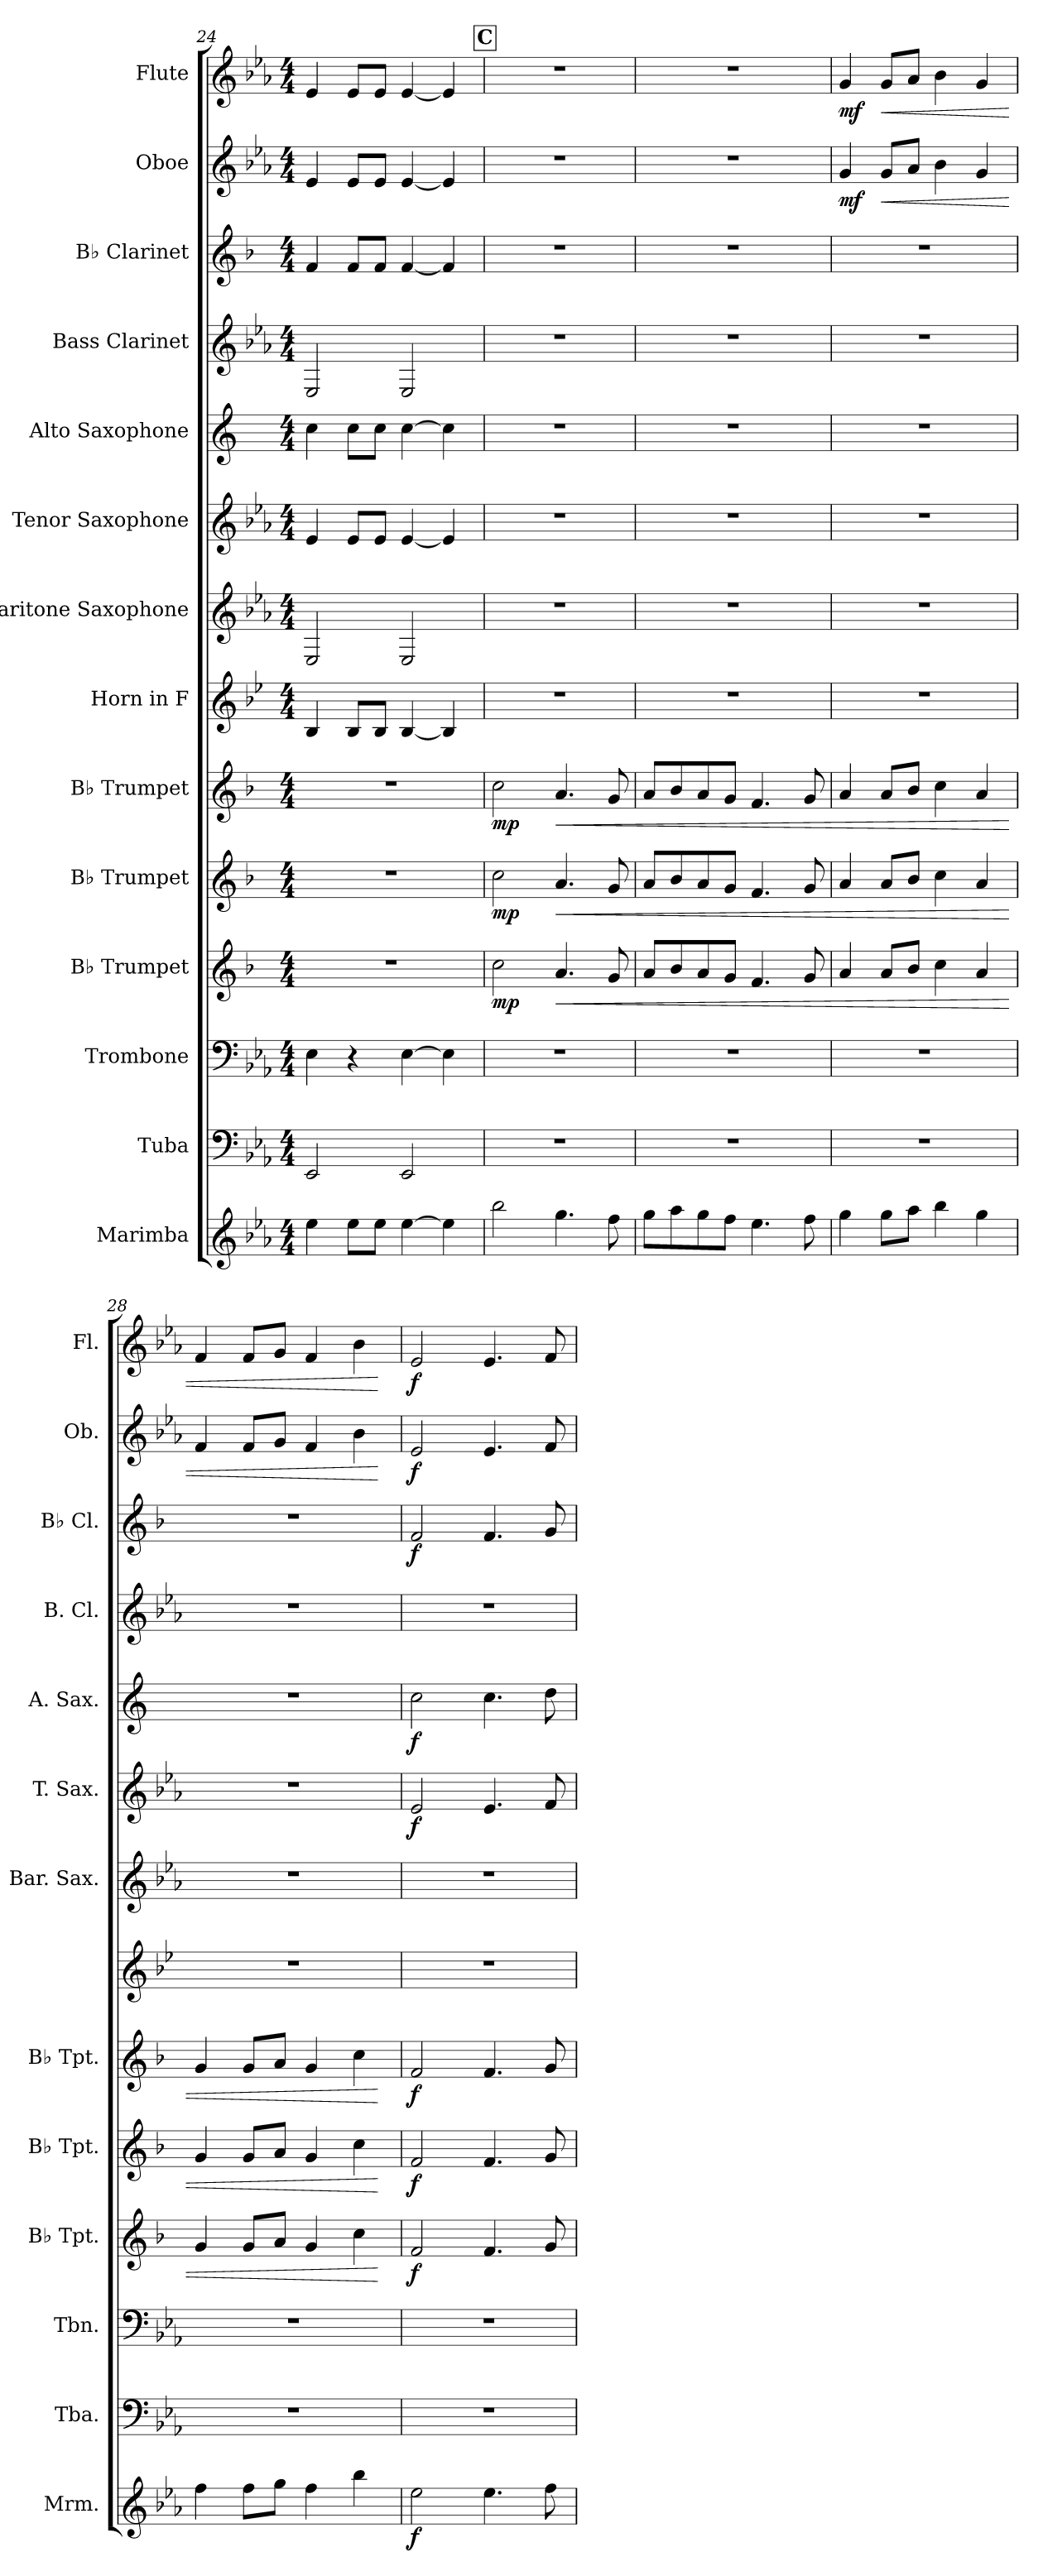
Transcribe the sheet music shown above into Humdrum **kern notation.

**kern	**dynam	**kern	**kern	**kern	**dynam	**kern	**dynam	**kern	**dynam	**kern	**kern	**kern	**dynam	**kern	**dynam	**kern	**kern	**dynam	**kern	**dynam	**kern	**dynam
*part14	*part14	*part13	*part12	*part11	*part11	*part10	*part10	*part9	*part9	*part8	*part7	*part6	*part6	*part5	*part5	*part4	*part3	*part3	*part2	*part2	*part1	*part1
*staff14	*staff14	*staff13	*staff12	*staff11	*staff11	*staff10	*staff10	*staff9	*staff9	*staff8	*staff7	*staff6	*staff6	*staff5	*staff5	*staff4	*staff3	*staff3	*staff2	*staff2	*staff1	*staff1
*I"Marimba	*	*I"Tuba	*I"Trombone	*I"B♭ Trumpet	*	*I"B♭ Trumpet	*	*I"B♭ Trumpet	*	*I"Horn in F	*I"Baritone Saxophone	*I"Tenor Saxophone	*	*I"Alto Saxophone	*	*I"Bass Clarinet	*I"B♭ Clarinet	*	*I"Oboe	*	*I"Flute	*
*I'Mrm.	*	*I'Tba.	*I'Tbn.	*I'B♭ Tpt.	*	*I'B♭ Tpt.	*	*I'B♭ Tpt.	*	*	*I'Bar. Sax.	*I'T. Sax.	*	*I'A. Sax.	*	*I'B. Cl.	*I'B♭ Cl.	*	*I'Ob.	*	*I'Fl.	*
*clefG2	*	*clefF4	*clefF4	*clefG2	*	*clefG2	*	*clefG2	*	*clefG2	*clefG2	*clefG2	*	*clefG2	*	*clefG2	*clefG2	*	*clefG2	*	*clefG2	*
*	*	*	*	*ITrd1c2	*	*ITrd1c2	*	*ITrd1c2	*	*ITrd4c7	*ITrd12c21	*ITrd8c14	*	*ITrd5c9	*	*ITrd8c14	*ITrd1c2	*	*	*	*	*
*k[b-e-a-]	*	*k[b-e-a-]	*k[b-e-a-]	*k[b-e-a-]	*	*k[b-e-a-]	*	*k[b-e-a-]	*	*k[b-e-a-]	*k[b-e-a-]	*k[b-e-a-]	*	*k[b-e-a-]	*	*k[b-e-a-]	*k[b-e-a-]	*	*k[b-e-a-]	*	*k[b-e-a-]	*
*M4/4	*	*M4/4	*M4/4	*M4/4	*	*M4/4	*	*M4/4	*	*M4/4	*M4/4	*M4/4	*	*M4/4	*	*M4/4	*M4/4	*	*M4/4	*	*M4/4	*
=24	=24	=24	=24	=24	=24	=24	=24	=24	=24	=24	=24	=24	=24	=24	=24	=24	=24	=24	=24	=24	=24	=24
4ee-\	.	2EE-/	4E-\	1r	.	1r	.	1r	.	4E-/	2EE-/	4E-/	.	4e-\	.	2EE-/	4e-/	.	4e-/	.	4e-/	.
8ee-\L	.	.	4r	.	.	.	.	.	.	8E-/L	.	8E-/L	.	8e-\L	.	.	8e-/L	.	8e-/L	.	8e-/L	.
8ee-\J	.	.	.	.	.	.	.	.	.	8E-/J	.	8E-/J	.	8e-\J	.	.	8e-/J	.	8e-/J	.	8e-/J	.
[4ee-\	.	2EE-/	[4E-\	.	.	.	.	.	.	[4E-/	2EE-/	[4E-/	.	[4e-\	.	2EE-/	[4e-/	.	[4e-/	.	[4e-/	.
4ee-\]	.	.	4E-\]	.	.	.	.	.	.	4E-/]	.	4E-/]	.	4e-\]	.	.	4e-/]	.	4e-/]	.	4e-/]	.
!!LO:REH:place=s1:a:B:fs=14:t=C
=25	=25	=25	=25	=25	=25	=25	=25	=25	=25	=25	=25	=25	=25	=25	=25	=25	=25	=25	=25	=25	=25	=25
!	!	!	!	!	!LO:DY:b	!	!LO:DY:b	!	!LO:DY:b	!	!	!	!	!	!	!	!	!	!	!	!	!
2bb-\	.	1r	1r	2b-\	mp	2b-\	mp	2b-\	mp	1r	1r	1r	.	1r	.	1r	1r	.	1r	.	1r	.
!	!	!	!	!	!LO:HP:b	!	!LO:HP:b	!	!LO:HP:b	!	!	!	!	!	!	!	!	!	!	!	!	!
4.gg\	.	.	.	4.g/	<	4.g/	<	4.g/	<	.	.	.	.	.	.	.	.	.	.	.	.	.
8ff\	.	.	.	8f/	.	8f/	.	8f/	.	.	.	.	.	.	.	.	.	.	.	.	.	.
=26	=26	=26	=26	=26	=26	=26	=26	=26	=26	=26	=26	=26	=26	=26	=26	=26	=26	=26	=26	=26	=26	=26
8gg\L	.	1r	1r	8g/L	.	8g/L	.	8g/L	.	1r	1r	1r	.	1r	.	1r	1r	.	1r	.	1r	.
8aa-\	.	.	.	8a-/	.	8a-/	.	8a-/	.	.	.	.	.	.	.	.	.	.	.	.	.	.
8gg\	.	.	.	8g/	.	8g/	.	8g/	.	.	.	.	.	.	.	.	.	.	.	.	.	.
8ff\J	.	.	.	8f/J	.	8f/J	.	8f/J	.	.	.	.	.	.	.	.	.	.	.	.	.	.
4.ee-\	.	.	.	4.e-/	.	4.e-/	.	4.e-/	.	.	.	.	.	.	.	.	.	.	.	.	.	.
8ff\	.	.	.	8f/	.	8f/	.	8f/	.	.	.	.	.	.	.	.	.	.	.	.	.	.
=27	=27	=27	=27	=27	=27	=27	=27	=27	=27	=27	=27	=27	=27	=27	=27	=27	=27	=27	=27	=27	=27	=27
!	!	!	!	!	!	!	!	!	!	!	!	!	!	!	!	!	!	!	!	!LO:DY:b	!	!LO:DY:b
4gg\	.	1r	1r	4g/	.	4g/	.	4g/	.	1r	1r	1r	.	1r	.	1r	1r	.	4g/	mf	4g/	mf
!	!	!	!	!	!	!	!	!	!	!	!	!	!	!	!	!	!	!	!	!LO:HP:b	!	!LO:HP:b
8gg\L	.	.	.	8g/L	.	8g/L	.	8g/L	.	.	.	.	.	.	.	.	.	.	8g/L	<	8g/L	<
8aa-\J	.	.	.	8a-/J	.	8a-/J	.	8a-/J	.	.	.	.	.	.	.	.	.	.	8a-/J	.	8a-/J	.
4bb-\	.	.	.	4b-\	.	4b-\	.	4b-\	.	.	.	.	.	.	.	.	.	.	4b-\	.	4b-\	.
4gg\	.	.	.	4g/	.	4g/	.	4g/	.	.	.	.	.	.	.	.	.	.	4g/	.	4g/	.
!!LO:PB:g=z
=28	=28	=28	=28	=28	=28	=28	=28	=28	=28	=28	=28	=28	=28	=28	=28	=28	=28	=28	=28	=28	=28	=28
4ff\	.	1r	1r	4f/	.	4f/	.	4f/	.	1r	1r	1r	.	1r	.	1r	1r	.	4f/	.	4f/	.
8ff\L	.	.	.	8f/L	.	8f/L	.	8f/L	.	.	.	.	.	.	.	.	.	.	8f/L	.	8f/L	.
8gg\J	.	.	.	8g/J	.	8g/J	.	8g/J	.	.	.	.	.	.	.	.	.	.	8g/J	.	8g/J	.
4ff\	.	.	.	4f/	.	4f/	.	4f/	.	.	.	.	.	.	.	.	.	.	4f/	.	4f/	.
4bb-\	.	.	.	4b-\	.	4b-\	.	4b-\	.	.	.	.	.	.	.	.	.	.	4b-\	.	4b-\	.
.	.	.	.	.	[	.	[	.	[	.	.	.	.	.	.	.	.	.	.	[	.	[
=29	=29	=29	=29	=29	=29	=29	=29	=29	=29	=29	=29	=29	=29	=29	=29	=29	=29	=29	=29	=29	=29	=29
!	!LO:DY:b	!	!	!	!LO:DY:b	!	!LO:DY:b	!	!LO:DY:b	!	!	!	!LO:DY:b	!	!LO:DY:b	!	!	!LO:DY:b	!	!LO:DY:b	!	!LO:DY:b
2ee-\	f	1r	1r	2e-/	f	2e-/	f	2e-/	f	1r	1r	2E-/	f	2e-\	f	1r	2e-/	f	2e-/	f	2e-/	f
4.ee-\	.	.	.	4.e-/	.	4.e-/	.	4.e-/	.	.	.	4.E-/	.	4.e-\	.	.	4.e-/	.	4.e-/	.	4.e-/	.
8ff\	.	.	.	8f/	.	8f/	.	8f/	.	.	.	8F/	.	8f\	.	.	8f/	.	8f/	.	8f/	.
=	=	=	=	=	=	=	=	=	=	=	=	=	=	=	=	=	=	=	=	=	=	=
*-	*-	*-	*-	*-	*-	*-	*-	*-	*-	*-	*-	*-	*-	*-	*-	*-	*-	*-	*-	*-	*-	*-
